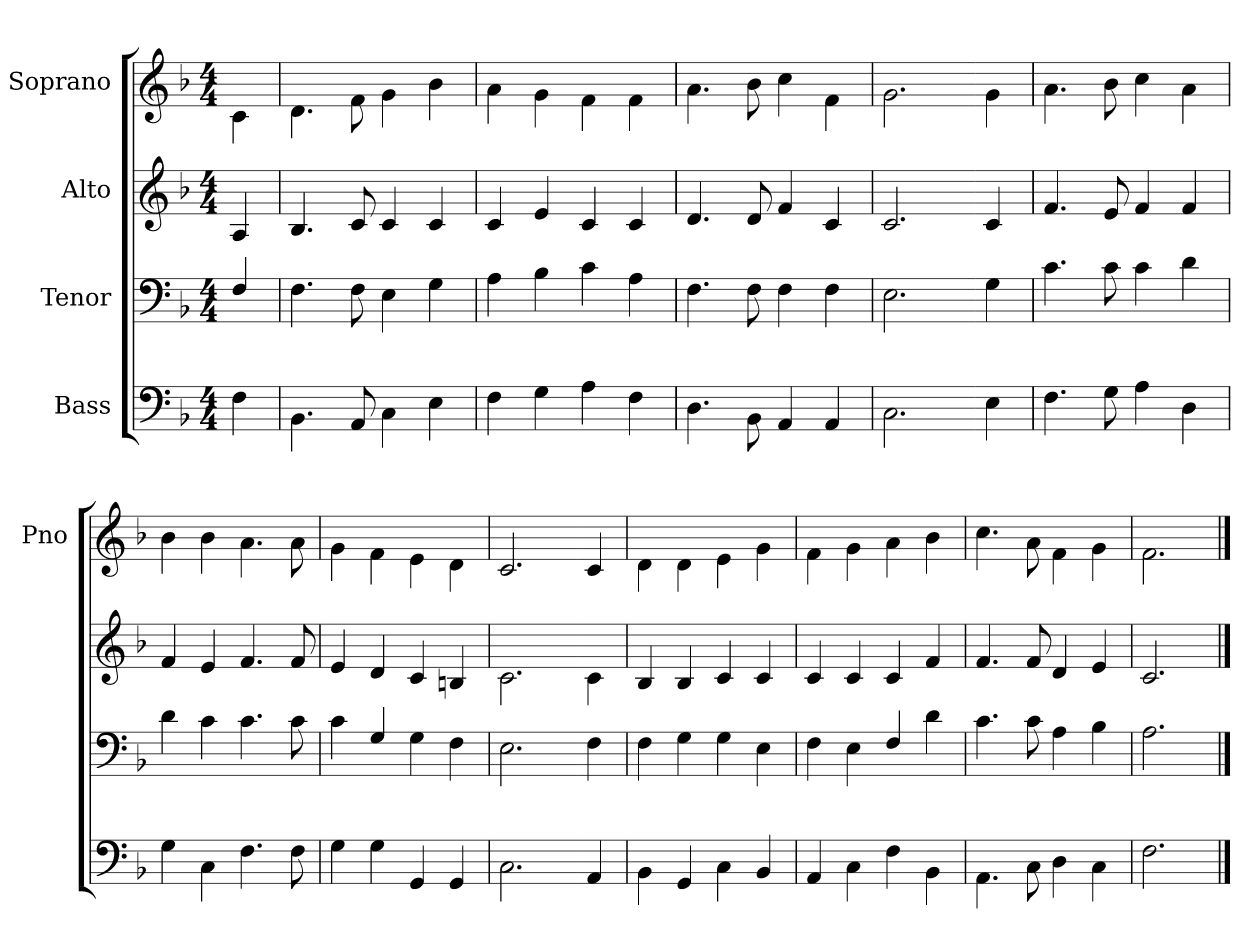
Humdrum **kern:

**kern	**kern	**kern	**kern
*part4	*part3	*part2	*part1
*staff4	*staff3	*staff2	*staff1
*I"Bass	*I"Tenor	*I"Alto	*I"Soprano
*	*	*	*I'Pno
*clefF4	*clefF4	*clefG2	*clefG2
*k[b-]	*k[b-]	*k[b-]	*k[b-]
*F:	*F:	*F:	*F:
*M4/4	*M4/4	*M4/4	*M4/4
=	=	=	=
4F\	4F/	4A/	4c\
=	=	=	=
4.BB-\	4.F\	4.B-/	4.d\
8AA/	8F\	8c/	8f\
4C\	4E\	4c/	4g\
4E\	4G\	4c/	4b-\
=	=	=	=
4F\	4A\	4c/	4a\
4G\	4B-\	4e/	4g\
4A\	4c\	4c/	4f\
4F\	4A\	4c/	4f\
=	=	=	=
4.D\	4.F\	4.d/	4.a\
8BB-\	8F\	8d/	8b-\
4AA/	4F\	4f/	4cc\
4AA/	4F\	4c/	4f\
=	=	=	=
2.C\	2.E\	2.c/	2.g\
=-	=-	=-	=-
4E\	4G\	4c/	4g\
=	=	=	=
4.F\	4.c\	4.f/	4.a\
8G\	8c\	8e/	8b-\
4A\	4c\	4f/	4cc\
4D\	4d\	4f/	4a\
=	=	=	=
4G\	4d\	4f/	4b-\
4C\	4c\	4e/	4b-\
4.F\	4.c\	4.f/	4.a\
8F\	8c\	8f/	8a\
=	=	=	=
4G\	4c\	4e/	4g\
4G\	4G/	4d/	4f\
4GG/	4G\	4c/	4e\
4GG/	4F\	4Bn/	4d\
=	=	=	=
2.C\	2.E\	2.c\	2.c/
=-	=-	=-	=-
4AA/	4F\	4c\	4c/
=	=	=	=
4BB-\	4F\	4B-/	4d\
4GG/	4G\	4B-/	4d\
4C\	4G\	4c/	4e\
4BB-/	4E\	4c/	4g\
=	=	=	=
4AA/	4F\	4c/	4f\
4C\	4E\	4c/	4g\
4F\	4F/	4c/	4a\
4BB-\	4d\	4f/	4b-\
=	=	=	=
4.AA\	4.c\	4.f/	4.cc\
8C\	8c\	8f/	8a\
4D\	4A\	4d/	4f\
4C\	4B-\	4e/	4g\
=	=	=	=
2.F\	2.A\	2.c/	2.f\
==	==	==	==
*-	*-	*-	*-
